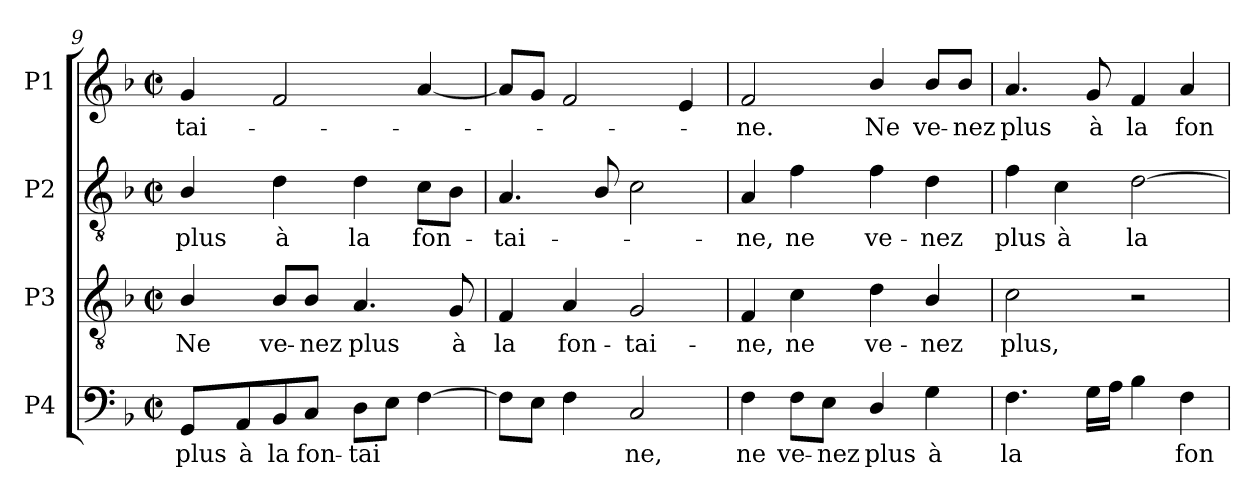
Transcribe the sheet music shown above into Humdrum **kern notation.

**kern	**text	**kern	**text	**kern	**text	**kern	**text
*part4	*part4	*part3	*part3	*part2	*part2	*part1	*part1
*staff4	*staff4	*staff3	*staff3	*staff2	*staff2	*staff1	*staff1
*I"P4	*	*I"P3	*	*I"P2	*	*I"P1	*
!!LO:LB:g=z
*clefF4	*	*clefGv2	*	*clefGv2	*	*clefG2	*
*	*	*ITrd7c12	*	*	*	*	*
*k[b-]	*	*k[b-]	*	*k[b-]	*	*k[b-]	*
*F:	*	*F:	*	*F:	*	*F:	*
*M2/2	*	*M2/2	*	*M2/2	*	*M2/2	*
*met(c|)	*	*met(c|)	*	*met(c|)	*	*met(c|)	*
=9	=9	=9	=9	=9	=9	=9	=9
!	!LO:LY:b:color=#000000	!	!	!	!	!	!
!	!	!	!LO:LY:b:color=#000000	!	!	!	!
!	!	!	!	!	!LO:LY:b:color=#000000	!	!
!	!	!	!	!	!	!	!LO:LY:b:color=#000000
8GGi/L	plus	4BB-i/	Ne	4B-i/	plus	4gi/	-tai-
!	!LO:LY:b:color=#000000	!	!	!	!	!	!
8AAi/	à	.	.	.	.	.	.
!	!LO:LY:b:color=#000000	!	!	!	!	!	!
!	!	!	!LO:LY:b:color=#000000	!	!	!	!
!	!	!	!	!	!LO:LY:b:color=#000000	!	!
8BB-i/	la	8BB-i/L	ve-	4di\	à	2fi/	.
!	!LO:LY:b:color=#000000	!	!	!	!	!	!
!	!	!	!LO:LY:b:color=#000000	!	!	!	!
8Ci/J	fon-	8BB-i/J	-nez	.	.	.	.
!	!LO:LY:b:color=#000000	!	!	!	!	!	!
!	!	!	!LO:LY:b:color=#000000	!	!	!	!
!	!	!	!	!	!LO:LY:b:color=#000000	!	!
8Di\L	-tai	4.AAi/	plus	4di\	la	.	.
8Ei\J	.	.	.	.	.	.	.
!	!	!	!	!	!LO:LY:b:color=#000000	!	!
[4Fi\	.	.	.	8ci\L	fon-	[4ai/	.
!	!	!	!LO:LY:b:color=#000000	!	!	!	!
.	.	8GGi/	à	8B-i\J	.	.	.
=10	=10	=10	=10	=10	=10	=10	=10
!	!	!	!LO:LY:b:color=#000000	!	!	!	!
!	!	!	!	!	!LO:LY:b:color=#000000	!	!
8Fi\L]	.	4FFi/	la	4.Ai/	-tai-	8ai/L]	.
8Ei\J	.	.	.	.	.	8gi/J	.
!	!	!	!LO:LY:b:color=#000000	!	!	!	!
4Fi\	.	4AAi/	fon-	.	.	2fi/	.
.	.	.	.	8B-i/	.	.	.
!	!LO:LY:b:color=#000000	!	!	!	!	!	!
!	!	!	!LO:LY:b:color=#000000	!	!	!	!
2Ci/	ne,	2GGi/	-tai-	2ci\	.	.	.
.	.	.	.	.	.	4ei/	.
=11	=11	=11	=11	=11	=11	=11	=11
!	!LO:LY:b:color=#000000	!	!	!	!	!	!
!	!	!	!LO:LY:b:color=#000000	!	!	!	!
!	!	!	!	!	!LO:LY:b:color=#000000	!	!
!	!	!	!	!	!	!	!LO:LY:b:color=#000000
4Fi\	ne	4FFi/	-ne,	4Ai/	-ne,	2fi/	-ne.
!	!LO:LY:b:color=#000000	!	!	!	!	!	!
!	!	!	!LO:LY:b:color=#000000	!	!	!	!
!	!	!	!	!	!LO:LY:b:color=#000000	!	!
8Fi\L	ve-	4Ci\	ne	4fi\	ne	.	.
!	!LO:LY:b:color=#000000	!	!	!	!	!	!
8Ei\J	-nez	.	.	.	.	.	.
!	!LO:LY:b:color=#000000	!	!	!	!	!	!
!	!	!	!LO:LY:b:color=#000000	!	!	!	!
!	!	!	!	!	!LO:LY:b:color=#000000	!	!
!	!	!	!	!	!	!	!LO:LY:b:color=#000000
4Di/	plus	4Di\	ve-	4fi\	ve-	4b-i/	Ne
!	!LO:LY:b:color=#000000	!	!	!	!	!	!
!	!	!	!LO:LY:b:color=#000000	!	!	!	!
!	!	!	!	!	!LO:LY:b:color=#000000	!	!
!	!	!	!	!	!	!	!LO:LY:b:color=#000000
4Gi\	à	4BB-i/	-nez	4di\	-nez	8b-i/L	ve-
!	!	!	!	!	!	!	!LO:LY:b:color=#000000
.	.	.	.	.	.	8b-i/J	-nez
=12	=12	=12	=12	=12	=12	=12	=12
!	!LO:LY:b:color=#000000	!	!	!	!	!	!
!	!	!	!LO:LY:b:color=#000000	!	!	!	!
!	!	!	!	!	!LO:LY:b:color=#000000	!	!
!	!	!	!	!	!	!	!LO:LY:b:color=#000000
4.Fi\	la	2Ci\	plus,	4fi\	plus	4.ai/	plus
!	!	!	!	!	!LO:LY:b:color=#000000	!	!
.	.	.	.	4ci\	à	.	.
!	!	!	!	!	!	!	!LO:LY:b:color=#000000
16Gi\LL	.	.	.	.	.	8gi/	à
16Ai\JJ	.	.	.	.	.	.	.
!	!	!	!	!	!LO:LY:b:color=#000000	!	!
!	!	!	!	!	!	!	!LO:LY:b:color=#000000
4B-i\	.	2r	.	[2di\	la	4fi/	la
!	!LO:LY:b:color=#000000	!	!	!	!	!	!
!	!	!	!	!	!	!	!LO:LY:b:color=#000000
4Fi\	fon-	.	.	.	.	4ai/	fon-
=	=	=	=	=	=	=	=
*-	*-	*-	*-	*-	*-	*-	*-
